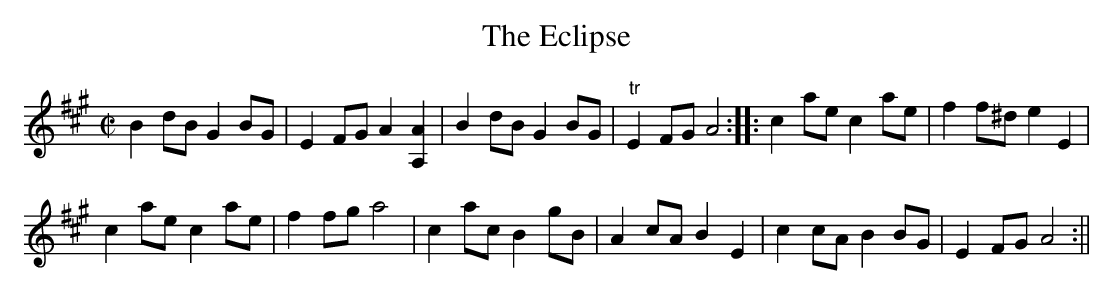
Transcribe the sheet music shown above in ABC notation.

X:1
T:Eclipse, The
M:C|
L:1/8
K:A
B2 dB G2 BG|E2 FG A2 [A,2A2]|B2 dB G2 BG|"tr"E2 FG A4::c2 ae c2 ae|f2 f^d e2E2|
c2 ae c2 ae|f2 fg a4|c2 ac B2 gB|A2 cA B2E2|c2 cA B2 BG|E2 FG A4:||
